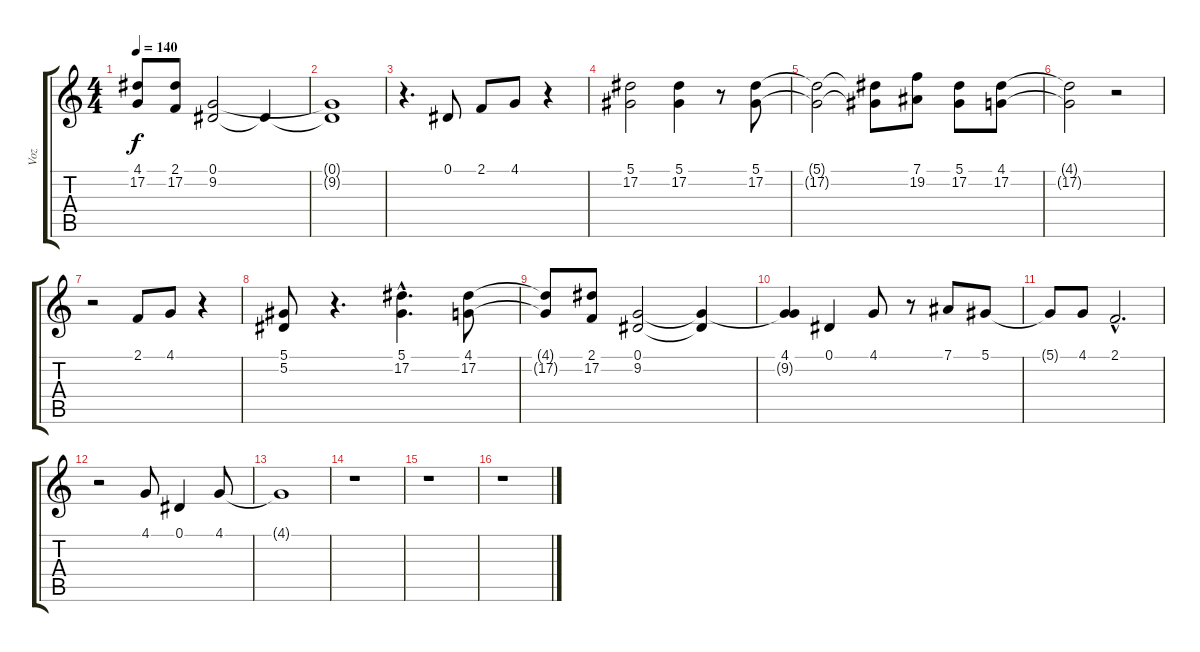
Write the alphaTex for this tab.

\track ("Voz" "Voz") {instrument fx5brightness}
\staff {score tabs}
\tuning (Eb4 Bb3 Gb3 Db3 Ab2 Eb2) {hide}
\ts (4 4)
\tempo 140
\clef g2
\ks c
(4.1{t} 17.2{t}).8{dy f} (2.1 17.2).8 (0.1 9.2).2 0.1{t}.4 |
(0.1{t} 9.2{t}).1 |
r.4{d} 0.1.8 2.1.8 4.1.8 r.4 |
(5.1 17.2).2 (5.1 17.2).4 r.8 (5.1 17.2).8 |
(5.1{t} 17.2{t}).2 (5.1{t} 17.2{t}).8 (7.1 19.2).8 (5.1 17.2).8 (4.1 17.2).8 |
(4.1{t} 17.2{t}).2 r.2 |
r.2 2.1.8 4.1.8 r.4 |
(5.1 5.2).8 r.4{d} (5.1{hac} 17.2{hac}).4{d} (4.1 17.2).8 |
(4.1{t} 17.2{t}).8 (2.1 17.2).8 (0.1 9.2).2 (0.1{t} 9.2{t}).4 |
(4.1 9.2{t}).4 0.1.4 4.1.8 r.8 7.1.8 5.1.8 |
5.1{t}.8 4.1.8 2.1{hac}.2{d} |
r.2 4.1.8 0.1.4 4.1.8 |
4.1{t}.1 |
r.1 |
r.1 |
r.1
